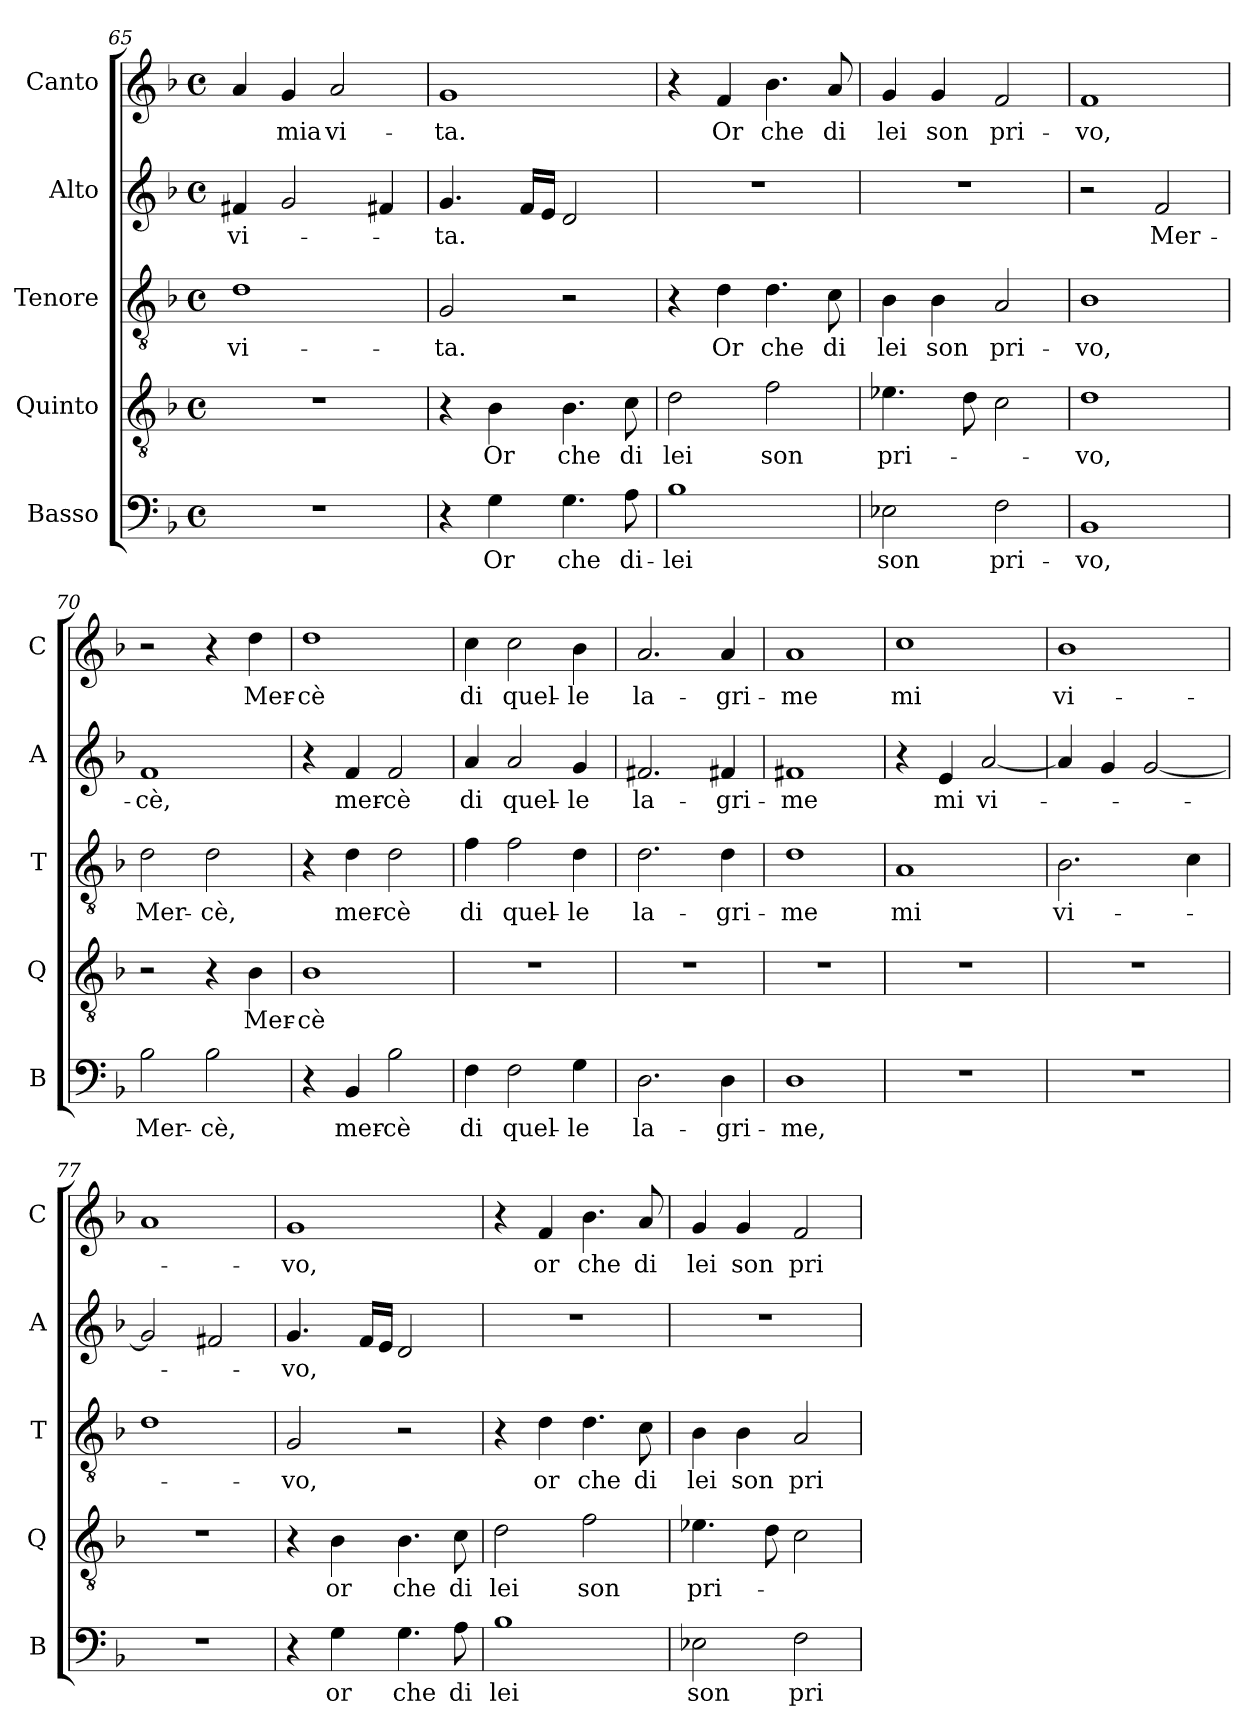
**kern	**text	**kern	**text	**kern	**text	**kern	**text	**kern	**text
*part5	*part5	*part4	*part4	*part3	*part3	*part2	*part2	*part1	*part1
*staff5	*staff5	*staff4	*staff4	*staff3	*staff3	*staff2	*staff2	*staff1	*staff1
*I"Basso	*	*I"Quinto	*	*I"Tenore	*	*I"Alto	*	*I"Canto	*
*I'B	*	*I'Q	*	*I'T	*	*I'A	*	*I'C	*
*clefF4	*	*clefGv2	*	*clefGv2	*	*clefG2	*	*clefG2	*
*k[b-]	*	*k[b-]	*	*k[b-]	*	*k[b-]	*	*k[b-]	*
*F:	*	*F:	*	*F:	*	*F:	*	*F:	*
*M4/4	*	*M4/4	*	*M4/4	*	*M4/4	*	*M4/4	*
*met(c)	*	*met(c)	*	*met(c)	*	*met(c)	*	*met(c)	*
=65	=65	=65	=65	=65	=65	=65	=65	=65	=65
1r	.	1r	.	1d	vi-	4f#X	vi-	4a	.
.	.	.	.	.	.	2g	.	4g	-mia
.	.	.	.	.	.	.	.	2a	vi-
.	.	.	.	.	.	4f#X	.	.	.
=66	=66	=66	=66	=66	=66	=66	=66	=66	=66
4r	.	4r	.	2G	-ta.	4.g	-ta.	1g	-ta.
4G	-Or	4B-	-Or	.	.	.	.	.	.
.	.	.	.	.	.	16fLL	.	.	.
.	.	.	.	.	.	16eJJ	.	.	.
4.G	-che	4.B-	-che	2r	.	2d	.	.	.
8A	di-	8c	-di	.	.	.	.	.	.
=67	=67	=67	=67	=67	=67	=67	=67	=67	=67
1B-	-lei	2d	-lei	4r	.	1r	.	4r	.
.	.	.	.	4d	-Or	.	.	4f	-Or
.	.	2f	-son	4.d	-che	.	.	4.b-	-che
.	.	.	.	8c	-di	.	.	8a	-di
=68	=68	=68	=68	=68	=68	=68	=68	=68	=68
2E-X	-son	4.e-X	pri-	4B-	-lei	1r	.	4g	-lei
.	.	.	.	4B-	-son	.	.	4g	-son
.	.	8d	.	.	.	.	.	.	.
2F	pri-	2c	.	2A	pri-	.	.	2f	pri-
=69	=69	=69	=69	=69	=69	=69	=69	=69	=69
1BB-	-vo,	1d	-vo,	1B-	-vo,	2r	.	1f	-vo,
.	.	.	.	.	.	2f	Mer-	.	.
=70	=70	=70	=70	=70	=70	=70	=70	=70	=70
2B-	Mer-	2r	.	2d	Mer-	1f	-cè,	2r	.
2B-	-cè,	4r	.	2d	-cè,	.	.	4r	.
.	.	4B-	Mer-	.	.	.	.	4dd	Mer-
=71	=71	=71	=71	=71	=71	=71	=71	=71	=71
4r	.	1B-	-cè	4r	.	4r	.	1dd	-cè
4BB-	mer-	.	.	4d	mer-	4f	mer-	.	.
2B-	-cè	.	.	2d	-cè	2f	-cè	.	.
!!LO:LB:g=z
=72	=72	=72	=72	=72	=72	=72	=72	=72	=72
4F	-di	1r	.	4f	-di	4a	-di	4cc	-di
2F	quel-	.	.	2f	quel-	2a	quel-	2cc	quel-
4G	-le	.	.	4d	-le	4g	-le	4b-	-le
=73	=73	=73	=73	=73	=73	=73	=73	=73	=73
2.D	la-	1r	.	2.d	la-	2.f#X	la-	2.a	la-
4D	gri-	.	.	4d	gri-	4f#X	gri-	4a	gri-
=74	=74	=74	=74	=74	=74	=74	=74	=74	=74
1D	-me,	1r	.	1d	-me	1f#X	-me	1a	-me
=75	=75	=75	=75	=75	=75	=75	=75	=75	=75
1r	.	1r	.	1A	-mi	4r	.	1cc	-mi
.	.	.	.	.	.	4e	-mi	.	.
.	.	.	.	.	.	[2a	vi-	.	.
=76	=76	=76	=76	=76	=76	=76	=76	=76	=76
1r	.	1r	.	2.B-	vi-	4a]	.	1b-	vi-
.	.	.	.	.	.	4g	.	.	.
.	.	.	.	.	.	[2g	.	.	.
.	.	.	.	4c	.	.	.	.	.
=77	=77	=77	=77	=77	=77	=77	=77	=77	=77
1r	.	1r	.	1d	.	2g]	.	1a	.
.	.	.	.	.	.	2f#X	.	.	.
=78	=78	=78	=78	=78	=78	=78	=78	=78	=78
4r	.	4r	.	2G	-vo,	4.g	-vo,	1g	-vo,
4G	-or	4B-	-or	.	.	.	.	.	.
.	.	.	.	.	.	16fLL	.	.	.
.	.	.	.	.	.	16eJJ	.	.	.
4.G	-che	4.B-	-che	2r	.	2d	.	.	.
8A	-di	8c	-di	.	.	.	.	.	.
=79	=79	=79	=79	=79	=79	=79	=79	=79	=79
1B-	-lei	2d	-lei	4r	.	1r	.	4r	.
.	.	.	.	4d	-or	.	.	4f	-or
.	.	2f	-son	4.d	-che	.	.	4.b-	-che
.	.	.	.	8c	-di	.	.	8a	-di
!!LO:PB:g=z
=80	=80	=80	=80	=80	=80	=80	=80	=80	=80
2E-X	-son	4.e-X	pri-	4B-	-lei	1r	.	4g	-lei
.	.	.	.	4B-	-son	.	.	4g	-son
.	.	8d	.	.	.	.	.	.	.
2F	pri-	2c	.	2A	pri-	.	.	2f	pri-
=	=	=	=	=	=	=	=	=	=
*-	*-	*-	*-	*-	*-	*-	*-	*-	*-
